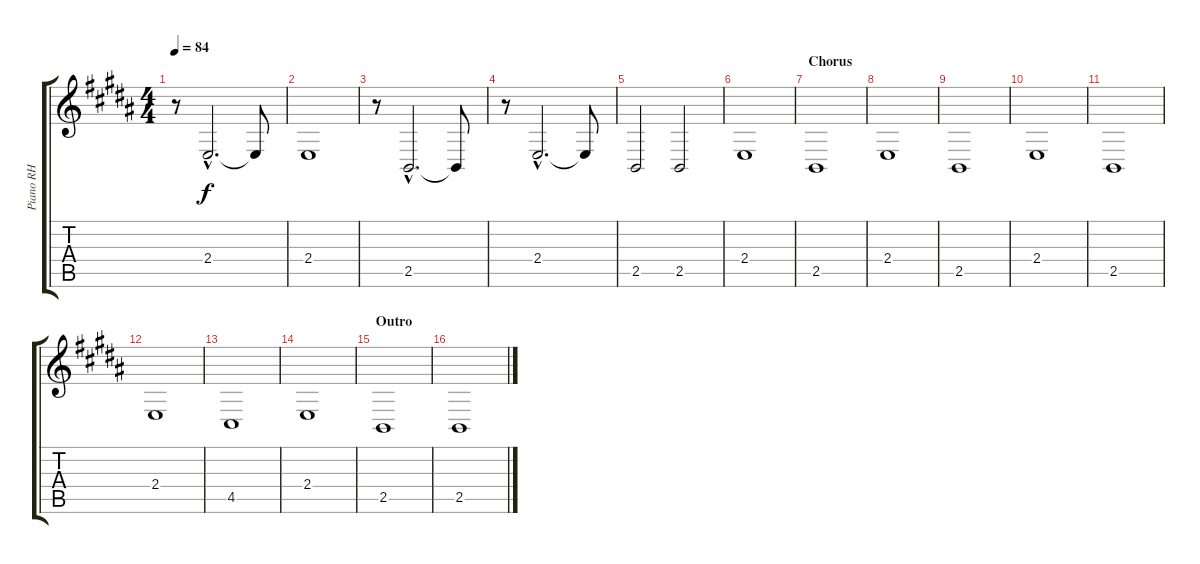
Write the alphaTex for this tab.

\track ("Piano RH" "Piano RH") {instrument acousticgrandpiano}
\staff {score tabs}
\tuning (E4 B3 G3 D3 A2 E2) {hide}
\ts (4 4)
\tempo 84
\clef g2
\ks b
r.8{dy f} 2.4{hac}.2{d} 2.4{t}.8 |
2.4.1 |
r.8 2.5{hac}.2{d} 2.5{t}.8 |
r.8 2.4{hac}.2{d} 2.4{t}.8 |
2.5.2 2.5.2 |
2.4.1 |
\section ("" "Chorus")
2.5.1 |
2.4.1 |
2.5.1 |
2.4.1 |
2.5.1 |
2.4.1 |
4.5.1 |
2.4.1 |
\section ("" "Outro")
2.5.1 |
2.5.1
